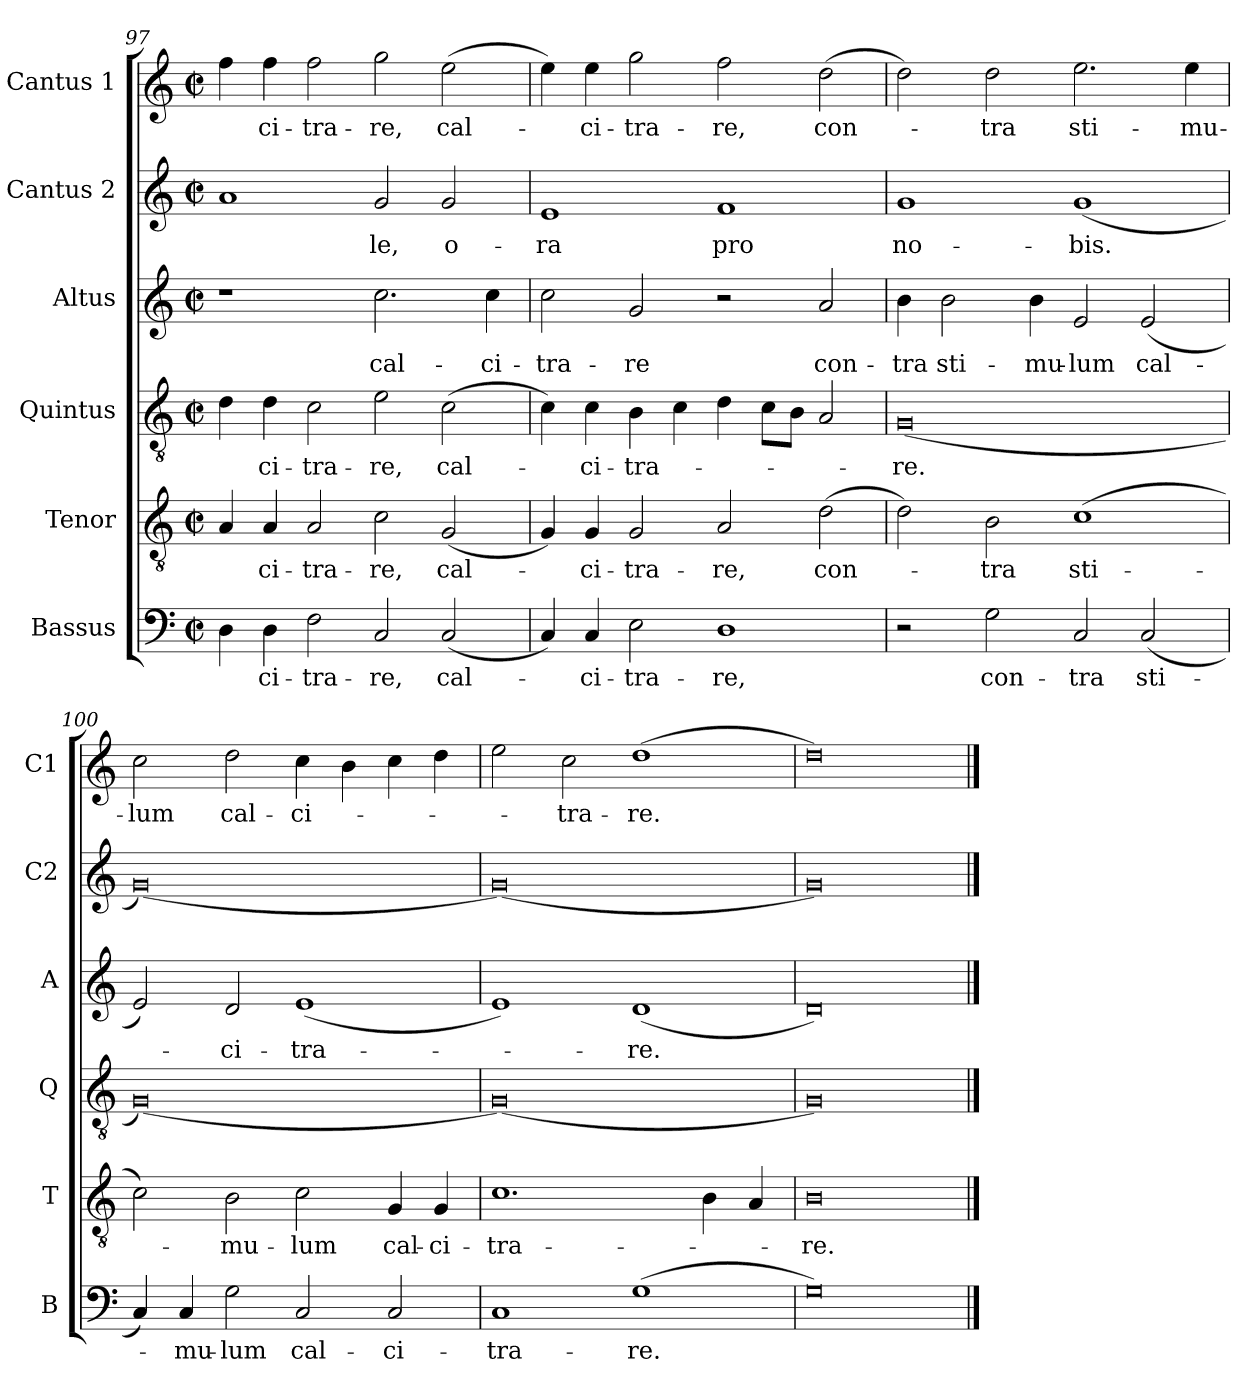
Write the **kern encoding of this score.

**kern	**text	**kern	**text	**kern	**text	**kern	**text	**kern	**text	**kern	**text
*part6	*part6	*part5	*part5	*part4	*part4	*part3	*part3	*part2	*part2	*part1	*part1
*staff6	*staff6	*staff5	*staff5	*staff4	*staff4	*staff3	*staff3	*staff2	*staff2	*staff1	*staff1
*I"Bassus	*	*I"Tenor	*	*I"Quintus	*	*I"Altus	*	*I"Cantus 2	*	*I"Cantus 1	*
*I'B	*	*I'T	*	*I'Q	*	*I'A	*	*I'C2	*	*I'C1	*
*clefF4	*	*clefGv2	*	*clefGv2	*	*clefG2	*	*clefG2	*	*clefG2	*
*k[]	*	*k[]	*	*k[]	*	*k[]	*	*k[]	*	*k[]	*
*C:	*	*C:	*	*C:	*	*C:	*	*C:	*	*C:	*
*M4/2	*	*M4/2	*	*M4/2	*	*M4/2	*	*M4/2	*	*M4/2	*
*met(c|)	*	*met(c|)	*	*met(c|)	*	*met(c|)	*	*met(c|)	*	*met(c|)	*
=97	=97	=97	=97	=97	=97	=97	=97	=97	=97	=97	=97
4D	.	4A	.	4d	.	1r	.	1a	.	4ff	.
!	!LO:LY:b	!	!LO:LY:b	!	!LO:LY:b	!	!	!	!	!	!LO:LY:b
4D	-ci-	4A	-ci-	4d	-ci-	.	.	.	.	4ff	-ci-
!	!LO:LY:b	!	!LO:LY:b	!	!LO:LY:b	!	!	!	!	!	!LO:LY:b
2F	-tra-	2A	-tra-	2c	-tra-	.	.	.	.	2ff	-tra-
!	!LO:LY:b	!	!LO:LY:b	!	!LO:LY:b	!	!LO:LY:b	!	!LO:LY:b	!	!LO:LY:b
2C	-re,	2c	-re,	2e	-re,	2.cc	cal-	2g	-le,	2gg	-re,
!	!LO:LY:b	!	!LO:LY:b	!	!LO:LY:b	!	!	!	!LO:LY:b	!	!LO:LY:b
(<2C	cal-	(<2G	cal-	(>2c	cal-	.	.	2g	o-	(>2ee	cal-
!	!	!	!	!	!	!	!LO:LY:b	!	!	!	!
.	.	.	.	.	.	4cc	-ci-	.	.	.	.
=98	=98	=98	=98	=98	=98	=98	=98	=98	=98	=98	=98
!	!	!	!	!	!	!	!LO:LY:b	!	!LO:LY:b	!	!
4C)	.	4G)	.	4c)	.	2cc	-tra-	1e	-ra	4ee)	.
!	!LO:LY:b	!	!LO:LY:b	!	!LO:LY:b	!	!	!	!	!	!LO:LY:b
4C	-ci-	4G	-ci-	4c	-ci-	.	.	.	.	4ee	-ci-
!	!LO:LY:b	!	!LO:LY:b	!	!LO:LY:b	!	!LO:LY:b	!	!	!	!LO:LY:b
2E	-tra-	2G	-tra-	4B	-tra-	2g	-re	.	.	2gg	-tra-
.	.	.	.	4c	.	.	.	.	.	.	.
!	!LO:LY:b	!	!LO:LY:b	!	!	!	!	!	!LO:LY:b	!	!LO:LY:b
1D	-re,	2A	-re,	4d	.	2r	.	1f	pro	2ff	-re,
.	.	.	.	8cL	.	.	.	.	.	.	.
.	.	.	.	8BJ	.	.	.	.	.	.	.
!	!	!	!LO:LY:b	!	!	!	!LO:LY:b	!	!	!	!LO:LY:b
.	.	(>2d	con-	2A	.	2a	con-	.	.	(>2dd	con-
=99	=99	=99	=99	=99	=99	=99	=99	=99	=99	=99	=99
!	!	!	!	!	!LO:LY:b	!	!LO:LY:b	!	!LO:LY:b	!	!
2r	.	2d)	.	(<0G	-re.	4b	-tra	1g	no-	2dd)	.
!	!	!	!	!	!	!	!LO:LY:b	!	!	!	!
.	.	.	.	.	.	2b	sti-	.	.	.	.
!	!LO:LY:b	!	!LO:LY:b	!	!	!	!	!	!	!	!LO:LY:b
2G	con-	2B	-tra	.	.	.	.	.	.	2dd	-tra
!	!	!	!	!	!	!	!LO:LY:b	!	!	!	!
.	.	.	.	.	.	4b	-mu-	.	.	.	.
!	!LO:LY:b	!	!LO:LY:b	!	!	!	!LO:LY:b	!	!LO:LY:b	!	!LO:LY:b
2C	-tra	(>1c	sti-	.	.	2e	-lum	(>1g	-bis.	2.ee	sti-
!	!LO:LY:b	!	!	!	!	!	!LO:LY:b	!	!	!	!
(<2C	sti-	.	.	.	.	(<2e	cal-	.	.	.	.
!	!	!	!	!	!	!	!	!	!	!	!LO:LY:b
.	.	.	.	.	.	.	.	.	.	4ee	-mu-
=100	=100	=100	=100	=100	=100	=100	=100	=100	=100	=100	=100
!	!	!	!	!	!	!	!	!	!	!	!LO:LY:b
4C)	.	2c)	.	(<0G)	.	2e)	.	(>0g)	.	2cc	-lum
!	!LO:LY:b	!	!	!	!	!	!	!	!	!	!
4C	-mu-	.	.	.	.	.	.	.	.	.	.
!	!LO:LY:b	!	!LO:LY:b	!	!	!	!LO:LY:b	!	!	!	!LO:LY:b
2G	-lum	2B	-mu-	.	.	2d	-ci-	.	.	2dd	cal-
!	!LO:LY:b	!	!LO:LY:b	!	!	!	!LO:LY:b	!	!	!	!LO:LY:b
2C	cal-	2c	-lum	.	.	(<1e	-tra-	.	.	4cc	-ci-
.	.	.	.	.	.	.	.	.	.	4b	.
!	!LO:LY:b	!	!LO:LY:b	!	!	!	!	!	!	!	!
2C	-ci-	4G	cal-	.	.	.	.	.	.	4cc	.
!	!	!	!LO:LY:b	!	!	!	!	!	!	!	!
.	.	4G	-ci-	.	.	.	.	.	.	4dd	.
=101	=101	=101	=101	=101	=101	=101	=101	=101	=101	=101	=101
!	!LO:LY:b	!	!LO:LY:b	!	!	!	!	!	!	!	!
1C	-tra-	1.c	-tra-	(<0G)	.	1e)	.	(>0g)	.	2ee	.
!	!	!	!	!	!	!	!	!	!	!	!LO:LY:b
.	.	.	.	.	.	.	.	.	.	2cc	-tra-
!	!LO:LY:b	!	!	!	!	!	!LO:LY:b	!	!	!	!LO:LY:b
(>1G	-re.	.	.	.	.	(<1d	-re.	.	.	(>1dd	-re.
.	.	4B	.	.	.	.	.	.	.	.	.
.	.	4A	.	.	.	.	.	.	.	.	.
=102	=102	=102	=102	=102	=102	=102	=102	=102	=102	=102	=102
!	!	!	!LO:LY:b	!	!	!	!	!	!	!	!
0G)	.	0B	-re.	0G)	.	0d)	.	0g)	.	0dd)	.
==	==	==	==	==	==	==	==	==	==	==	==
*-	*-	*-	*-	*-	*-	*-	*-	*-	*-	*-	*-
